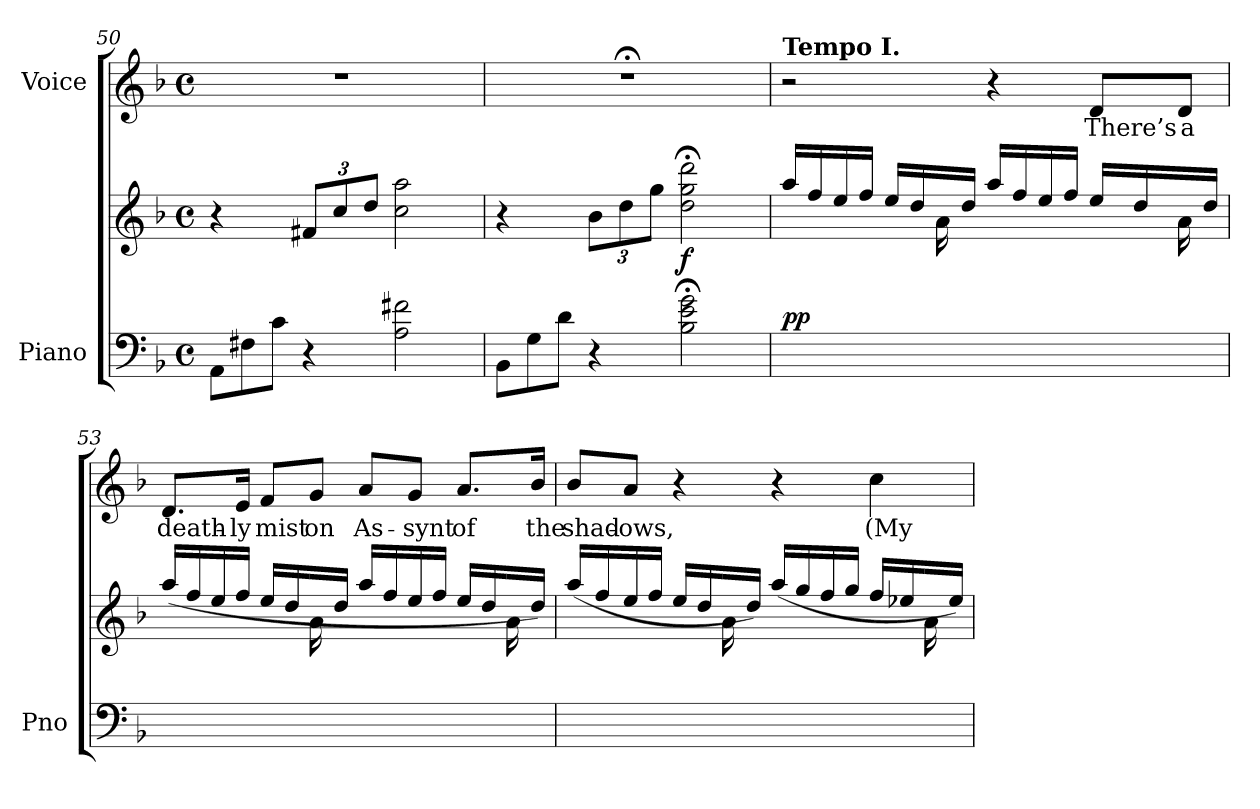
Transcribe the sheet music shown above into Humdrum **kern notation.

**kern	**kern	**dynam	**kern	**text
*part2	*part2	*part2	*part1	*part1
*staff3	*staff2	*staff2/3	*staff1	*staff1
*I"Piano	*	*	*I"Voice	*
*I'Pno	*	*	*	*
*clefF4	*clefG2	*	*clefG2	*
*k[b-]	*k[b-]	*	*k[b-]	*
*M4/4	*M4/4	*	*M4/4	*
*met(c)	*met(c)	*	*met(c)	*
*Xtuplet	*	*	*	*
=50	=50	=50	=50	=50
(12AA\L	4r	.	1r	.
12F#X\	.	.	.	.
12c\J	.	.	.	.
*	*Xbrackettup	*	*	*
4r	12f#X/L	.	.	.
.	12cc/	.	.	.
.	12dd/J	.	.	.
2A\ 2f#X\	2cc\ 2aa\	.	.	.
=51	=51	=51	=51	=51
(<12BB-\L	4r	.	1r;<	.
12G\	.	.	.	.
12d\J	.	.	.	.
4r	12b-\L	.	.	.
.	12dd\	.	.	.
.	12gg\J	.	.	.
!	!	!LO:DY:b	!	!
2B-\;< 2e\;< 2g\;<	2dd\;< 2gg\;< 2ddd\;<)	f	.	.
=52	=52	=52	=52	=52
*	*^	*	*	*
!	!	!	!	!LO:TX:a:B:t=Tempo I.	!
!	!	!	!LO:DY:a=2	!	!
1ryy	16aa/LL	4.ryy	pp	2r	.
.	16ff/	.	.	.	.
.	16ee/	.	.	.	.
.	16ff/JJ	.	.	.	.
.	16ee/LL	.	.	.	.
.	16dd/	.	.	.	.
.	16ryy	16a\	.	.	.
.	16dd/JJ	4..ryy	.	.	.
.	16aa/LL	.	.	4r	.
.	16ff/	.	.	.	.
.	16ee/	.	.	.	.
.	16ff/JJ	.	.	.	.
.	16ee/LL	.	.	8d/L	There’s
.	16dd/	.	.	.	.
.	16ryy	16a\	.	8d/J	a
.	16dd/JJ)	16ryy	.	.	.
=53	=53	=53	=53	=53	=53
1ryy	(<16aa/LL	4.ryy	.	8.d/L	death-
.	16ff/	.	.	.	.
.	16ee/	.	.	.	.
.	16ff/JJ	.	.	16e/Jk	-ly
.	16ee/LL	.	.	8f/L	mist
.	16dd/	.	.	.	.
.	16ryy	16a\	.	8g/J	on
.	16dd/JJ	4..ryy	.	.	.
.	16aa/LL	.	.	8a/L	As-
.	16ff/	.	.	.	.
.	16ee/	.	.	8g/J	-synt
.	16ff/JJ	.	.	.	.
.	16ee/LL	.	.	8.a/L	of
.	16dd/	.	.	.	.
.	16ryy	16a\	.	.	.
.	16dd/JJ)	16ryy	.	16b-/Jk	the
=54	=54	=54	=54	=54	=54
1ryy	(<16aa/LL	4.ryy	.	8b-/L	shad-
.	16ff/	.	.	.	.
.	16ee/	.	.	8a/J	-ows,
.	16ff/JJ	.	.	.	.
.	16ee/LL	.	.	4r	.
.	16dd/	.	.	.	.
.	16ryy	16a\	.	.	.
.	16dd/JJ)	4..ryy	.	.	.
.	(<16aa/LL	.	.	4r	.
.	16gg/	.	.	.	.
.	16ff/	.	.	.	.
.	16gg/JJ	.	.	.	.
.	16ff/LL	.	.	4cc\	(My
.	16ee-X/	.	.	.	.
.	16ryy	16a\	.	.	.
.	16ee-/JJ)	16ryy	.	.	.
*	*v	*v	*	*	*
=	=	=	=	=
*-	*-	*-	*-	*-
